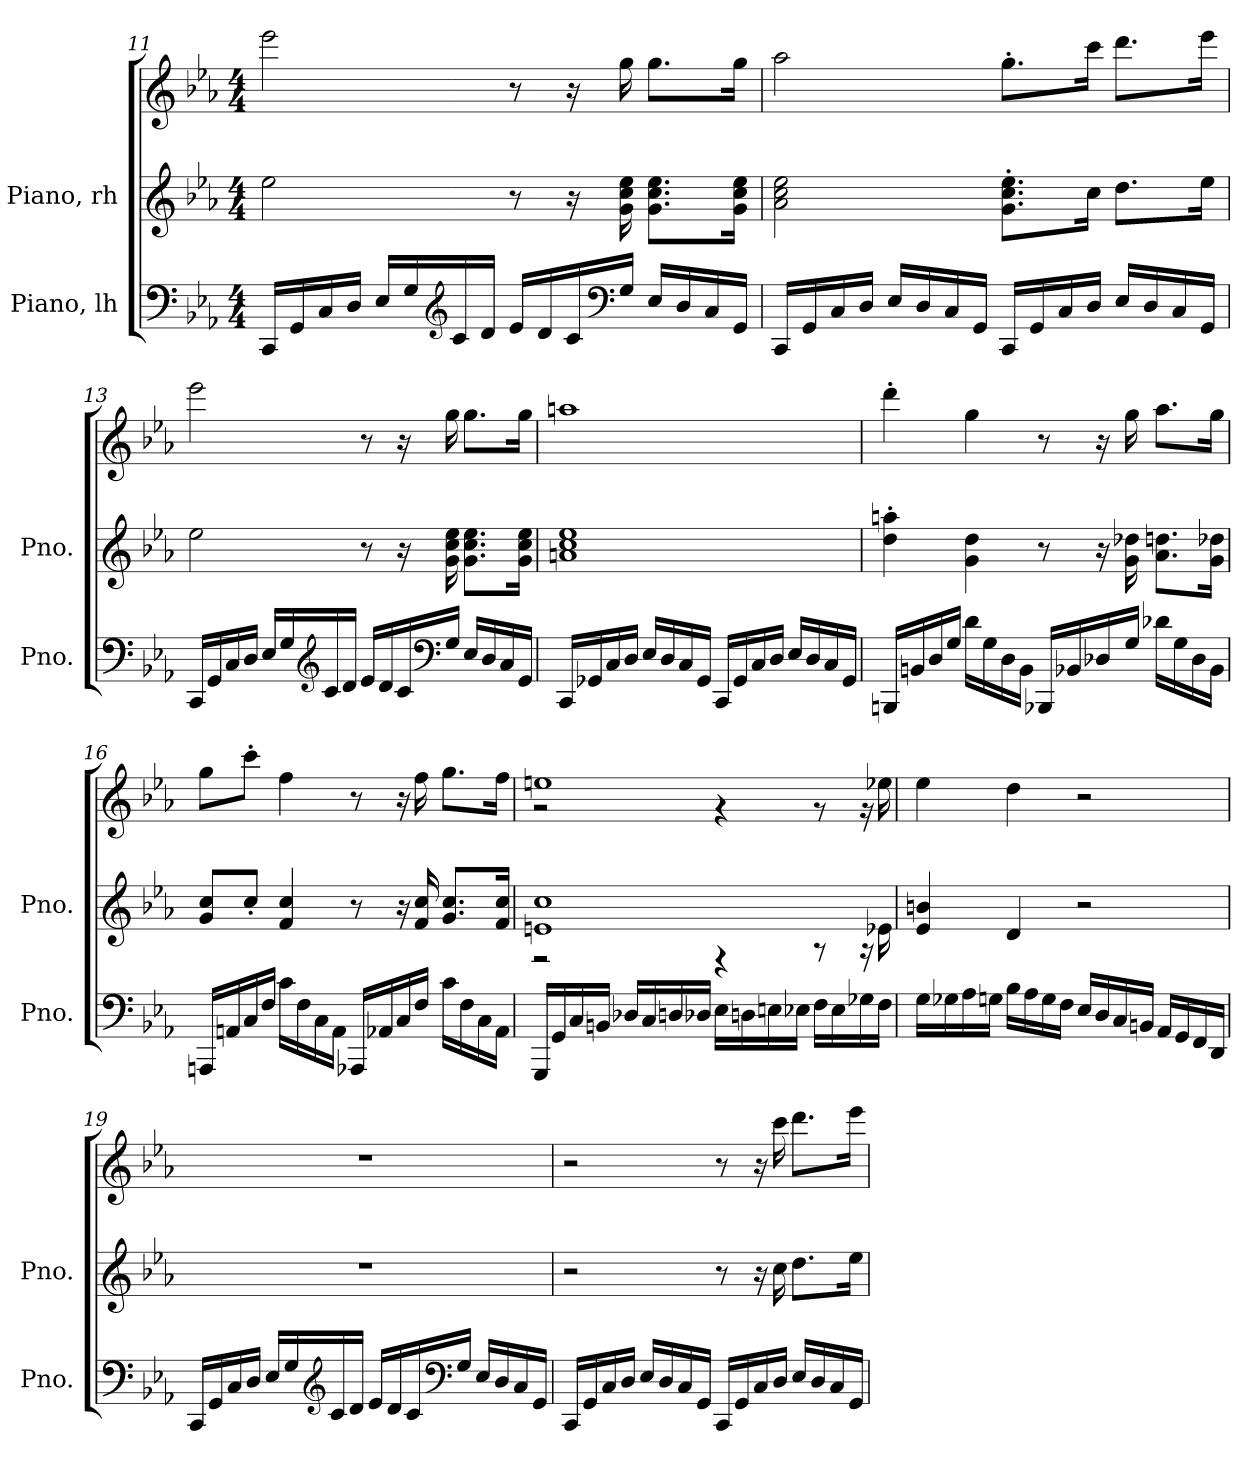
**kern	**kern	**kern
*part2	*part1	*part1
*staff3	*staff2	*staff1
*I"Piano, lh	*I"Piano, rh	*
*I'Pno.	*I'Pno.	*
*clefF4	*clefG2	*clefG2
*k[b-e-a-]	*k[b-e-a-]	*k[b-e-a-]
*M4/4	*M4/4	*M4/4
=11	=11	=11
16CC/LL	2ee-\	2eee-\
16GG/	.	.
16C/	.	.
16D/JJ	.	.
16E-/LL	.	.
16G/	.	.
*clefG2	*	*
16c/	.	.
16d/JJ	.	.
16e-/LL	8r	8r
16d/	.	.
16c/	16r	16r
*clefF4	*	*
16G/JJ	16g\ 16cc\ 16ee-\	16gg\
16E-/LL	8.g\ 8.cc\ 8.ee-\L	8.gg\L
16D/	.	.
16C/	.	.
16GG/JJ	16g\ 16cc\ 16ee-\Jk	16gg\Jk
!!LO:LB:g=z
=12	=12	=12
16CC/LL	2a-\ 2cc\ 2ee-\	2aa-\
16GG/	.	.
16C/	.	.
16D/JJ	.	.
16E-/LL	.	.
16D/	.	.
16C/	.	.
16GG/JJ	.	.
16CC/LL	8.g\' 8.cc\' 8.ee-\'L	8.gg'\L
16GG/	.	.
16C/	.	.
16D/JJ	16cc\Jk	16ccc\Jk
16E-/LL	8.dd\L	8.ddd\L
16D/	.	.
16C/	.	.
16GG/JJ	16ee-\Jk	16eee-\Jk
=13	=13	=13
16CC/LL	2ee-\	2eee-\
16GG/	.	.
16C/	.	.
16D/JJ	.	.
16E-/LL	.	.
16G/	.	.
*clefG2	*	*
16c/	.	.
16d/JJ	.	.
16e-/LL	8r	8r
16d/	.	.
16c/	16r	16r
*clefF4	*	*
16G/JJ	16g\ 16cc\ 16ee-\	16gg\
16E-/LL	8.g\ 8.cc\ 8.ee-\L	8.gg\L
16D/	.	.
16C/	.	.
16GG/JJ	16g\ 16cc\ 16ee-\Jk	16gg\Jk
!!LO:LB:g=z
=14	=14	=14
16CC/LL	1an 1cc 1ee-	1aan
16GG-X/	.	.
16C/	.	.
16D/JJ	.	.
16E-/LL	.	.
16D/	.	.
16C/	.	.
16GG-/JJ	.	.
16CC/LL	.	.
16GG-/	.	.
16C/	.	.
16D/JJ	.	.
16E-/LL	.	.
16D/	.	.
16C/	.	.
16GG-/JJ	.	.
=15	=15	=15
16BBBn/LL	4dd\' 4aan\'	4ddd'\
16BBn/	.	.
16D/	.	.
16G/JJ	.	.
16d\LL	4g\ 4dd\	4gg\
16G\	.	.
16D\	.	.
16BB\JJ	.	.
16BBB-X/LL	8r	8r
16BB-X/	.	.
16D-X/	16r	16r
16G/JJ	16g\ 16dd-X\	16gg\
16d-X\LL	8.a-\ 8.ddn\L	8.aa-\L
16G\	.	.
16D-\	.	.
16BB-\JJ	16g\ 16dd-X\Jk	16gg\Jk
!!LO:PB:g=z
=16	=16	=16
16AAAn/LL	8g/ 8cc/L	8gg\L
16AAn/	.	.
16C/	8cc'/J	8ccc'\J
16F/JJ	.	.
16c\LL	4f/ 4cc/	4ff\
16F\	.	.
16C\	.	.
16AA\JJ	.	.
16AAA-X/LL	8r	8r
16AA-X/	.	.
16C/	16r	16r
16F/JJ	16f/ 16cc/	16ff\
16c\LL	8.g/ 8.cc/L	8.gg\L
16F\	.	.
16C\	.	.
16AA-\JJ	16f/ 16cc/Jk	16ff\Jk
=17	=17	=17
*	*^	*^
16GGG/LL	1en 1cc	2r	1een	2r
16GG/	.	.	.	.
16C/	.	.	.	.
16BBn/JJ	.	.	.	.
16D-X/LL	.	.	.	.
16C/	.	.	.	.
16Dn/	.	.	.	.
16D-X/JJ	.	.	.	.
16E-\LL	.	4r	.	4r
16Dn\	.	.	.	.
16En\	.	.	.	.
16E-X\JJ	.	.	.	.
16F\LL	.	8r	.	8r
16E-\	.	.	.	.
16G-X\	.	16r	.	16r
16F\JJ	.	16e-X\	.	16ee-X\
*	*v	*v	*	*
*	*	*v	*v
!!LO:LB:g=z
=18	=18	=18
16G\LL	4e-/ 4bn/	4ee-\
16G-X\	.	.
16A-\	.	.
16Gn\JJ	.	.
16B-\LL	4d/	4dd\
16A-\	.	.
16G\	.	.
16F\JJ	.	.
16E-/LL	2r	2r
16D/	.	.
16C/	.	.
16BBn/JJ	.	.
16AA-/LL	.	.
16GG/	.	.
16FF/	.	.
16DD/JJ	.	.
=19	=19	=19
16CC/LL	1r	1r
16GG/	.	.
16C/	.	.
16D/JJ	.	.
16E-/LL	.	.
16G/	.	.
*clefG2	*	*
16c/	.	.
16d/JJ	.	.
16e-/LL	.	.
16d/	.	.
16c/	.	.
*clefF4	*	*
16G/JJ	.	.
16E-/LL	.	.
16D/	.	.
16C/	.	.
16GG/JJ	.	.
!!LO:LB:g=z
=20	=20	=20
16CC/LL	2r	2r
16GG/	.	.
16C/	.	.
16D/JJ	.	.
16E-/LL	.	.
16D/	.	.
16C/	.	.
16GG/JJ	.	.
16CC/LL	8r	8r
16GG/	.	.
16C/	16r	16r
16D/JJ	16cc\	16ccc\
16E-/LL	8.dd\L	8.ddd\L
16D/	.	.
16C/	.	.
16GG/JJ	16ee-\Jk	16eee-\Jk
=	=	=
*-	*-	*-
